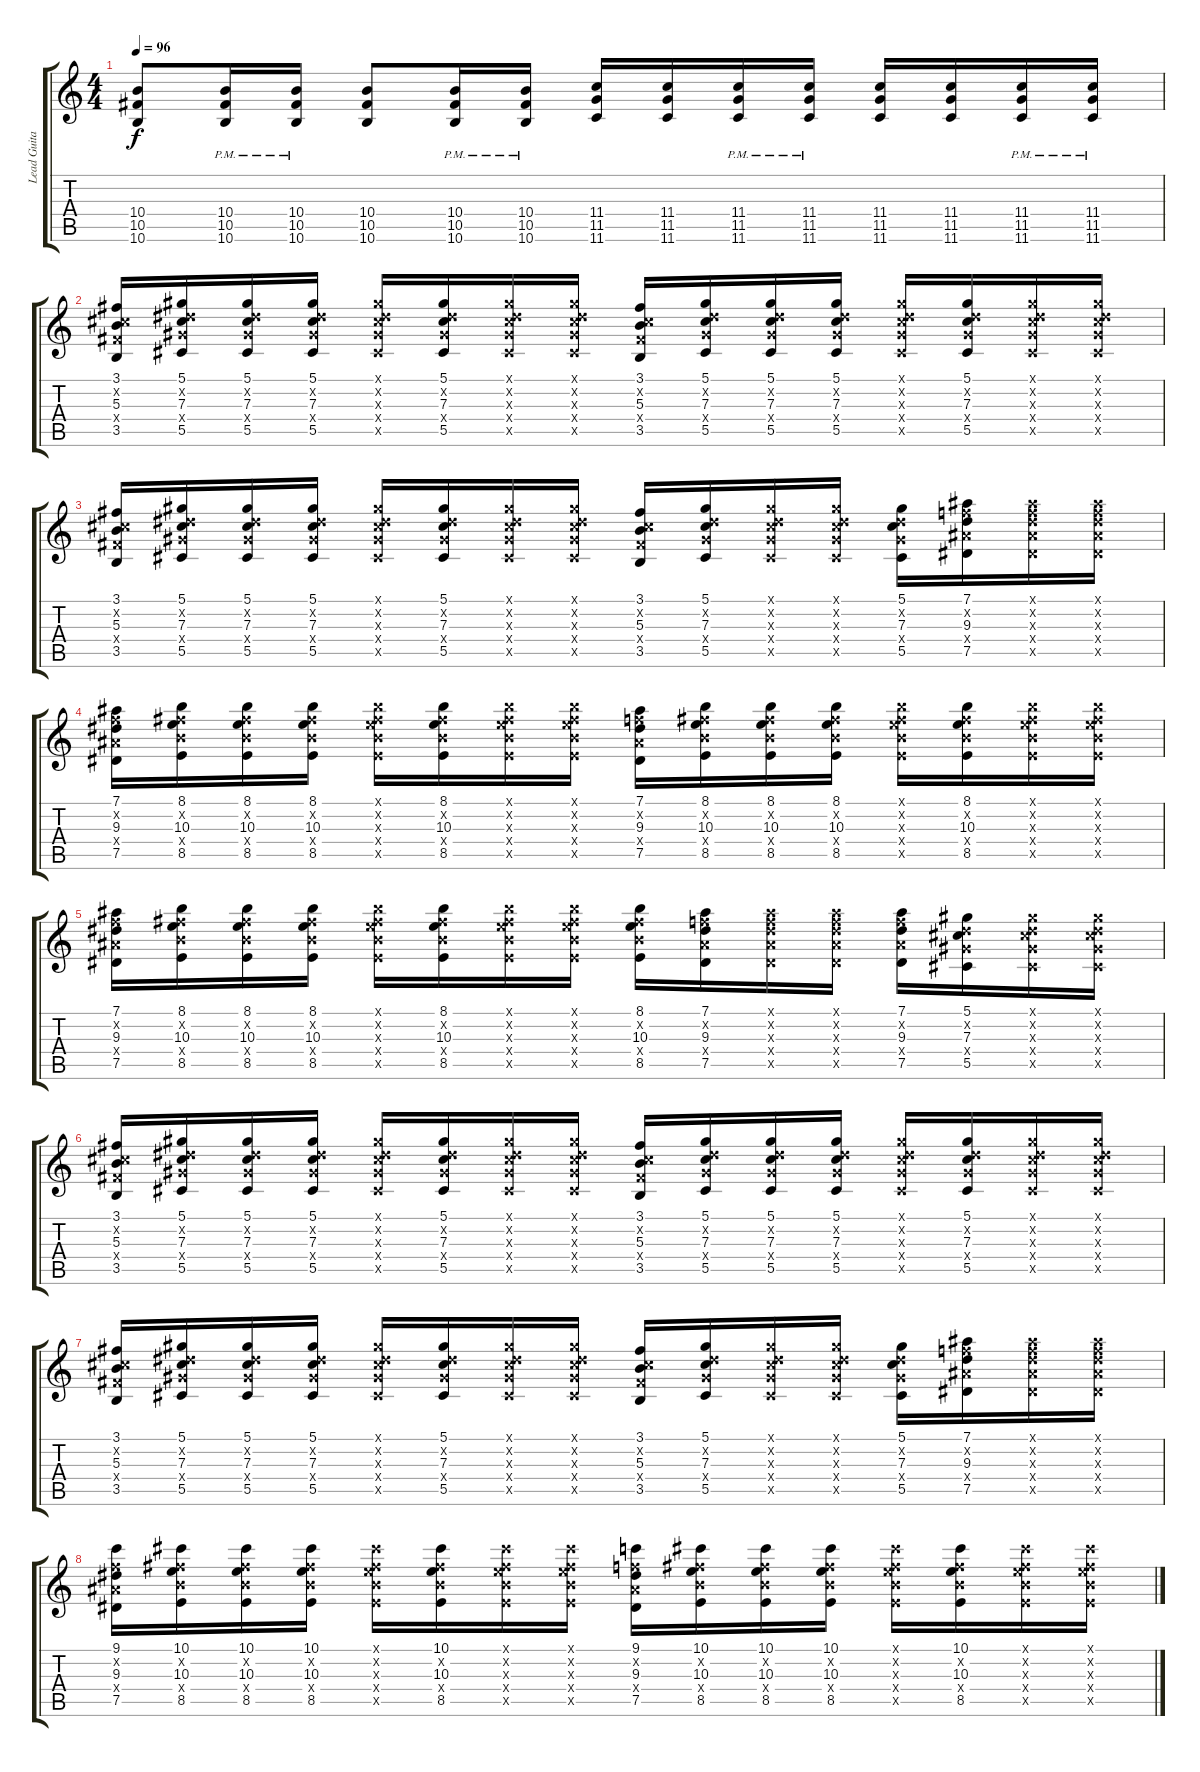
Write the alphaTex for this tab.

\track ("Lead Guitar" "Lead Guita") {instrument distortionguitar}
\staff {score tabs}
\tuning (Eb4 Bb3 Gb3 Db3 Ab2 Db2) {hide}
\ts (4 4)
\tempo 96
\clef g2
\ks c
(10.4 10.5 10.6).8{dy f} (10.4{pm} 10.5{pm} 10.6{pm}).16 (10.4{pm} 10.5{pm} 10.6{pm}).16 (10.4 10.5 10.6).8 (10.4{pm} 10.5{pm} 10.6{pm}).16 (10.4{pm} 10.5{pm} 10.6{pm}).16 (11.4 11.5 11.6).16 (11.4 11.5 11.6).16 (11.4{pm} 11.5{pm} 11.6{pm}).16 (11.4{pm} 11.5{pm} 11.6{pm}).16 (11.4 11.5 11.6).16 (11.4 11.5 11.6).16 (11.4{pm} 11.5{pm} 11.6{pm}).16 (11.4{pm} 11.5{pm} 11.6{pm}).16 |
(3.1 3.2{x} 5.3 5.4{x} 3.5).16 (5.1 5.2{x} 7.3 7.4{x} 5.5).16 (5.1 5.2{x} 7.3 7.4{x} 5.5).16 (5.1 5.2{x} 7.3 7.4{x} 5.5).16 (5.1{x} 5.2{x} 7.3{x} 7.4{x} 5.5{x}).16 (5.1 5.2{x} 7.3 7.4{x} 5.5).16 (5.1{x} 5.2{x} 7.3{x} 7.4{x} 5.5{x}).16 (5.1{x} 5.2{x} 7.3{x} 7.4{x} 5.5{x}).16 (3.1 3.2{x} 5.3 5.4{x} 3.5).16 (5.1 5.2{x} 7.3 7.4{x} 5.5).16 (5.1 5.2{x} 7.3 7.4{x} 5.5).16 (5.1 5.2{x} 7.3 7.4{x} 5.5).16 (5.1{x} 5.2{x} 7.3{x} 7.4{x} 5.5{x}).16 (5.1 5.2{x} 7.3 7.4{x} 5.5).16 (5.1{x} 5.2{x} 7.3{x} 7.4{x} 5.5{x}).16 (5.1{x} 5.2{x} 7.3{x} 7.4{x} 5.5{x}).16 |
(3.1 3.2{x} 5.3 5.4{x} 3.5).16 (5.1 5.2{x} 7.3 7.4{x} 5.5).16 (5.1 5.2{x} 7.3 7.4{x} 5.5).16 (5.1 5.2{x} 7.3 7.4{x} 5.5).16 (5.1{x} 5.2{x} 7.3{x} 7.4{x} 5.5{x}).16 (5.1 5.2{x} 7.3 7.4{x} 5.5).16 (5.1{x} 5.2{x} 7.3{x} 7.4{x} 5.5{x}).16 (5.1{x} 5.2{x} 7.3{x} 7.4{x} 5.5{x}).16 (3.1 3.2{x} 5.3 5.4{x} 3.5).16 (5.1 5.2{x} 7.3 7.4{x} 5.5).16 (5.1{x} 5.2{x} 7.3{x} 7.4{x} 5.5{x}).16 (5.1{x} 5.2{x} 7.3{x} 7.4{x} 5.5{x}).16 (5.1 5.2{x} 7.3 7.4{x} 5.5).16 (7.1 7.2{x} 9.3 9.4{x} 7.5).16 (7.1{x} 7.2{x} 9.3{x} 9.4{x} 7.5{x}).16 (7.1{x} 7.2{x} 9.3{x} 9.4{x} 7.5{x}).16 |
(7.1 7.2{x} 9.3 9.4{x} 7.5).16 (8.1 8.2{x} 10.3 10.4{x} 8.5).16 (8.1 8.2{x} 10.3 10.4{x} 8.5).16 (8.1 8.2{x} 10.3 10.4{x} 8.5).16 (8.1{x} 8.2{x} 10.3{x} 10.4{x} 8.5{x}).16 (8.1 8.2{x} 10.3 10.4{x} 8.5).16 (8.1{x} 8.2{x} 10.3{x} 10.4{x} 8.5{x}).16 (8.1{x} 8.2{x} 10.3{x} 10.4{x} 8.5{x}).16 (7.1 7.2{x} 9.3 9.4{x} 7.5).16 (8.1 8.2{x} 10.3 10.4{x} 8.5).16 (8.1 8.2{x} 10.3 10.4{x} 8.5).16 (8.1 8.2{x} 10.3 10.4{x} 8.5).16 (8.1{x} 8.2{x} 10.3{x} 10.4{x} 8.5{x}).16 (8.1 8.2{x} 10.3 10.4{x} 8.5).16 (8.1{x} 8.2{x} 10.3{x} 10.4{x} 8.5{x}).16 (8.1{x} 8.2{x} 10.3{x} 10.4{x} 8.5{x}).16 |
(7.1 7.2{x} 9.3 9.4{x} 7.5).16 (8.1 8.2{x} 10.3 10.4{x} 8.5).16 (8.1 8.2{x} 10.3 10.4{x} 8.5).16 (8.1 8.2{x} 10.3 10.4{x} 8.5).16 (8.1{x} 8.2{x} 10.3{x} 10.4{x} 8.5{x}).16 (8.1 8.2{x} 10.3 10.4{x} 8.5).16 (8.1{x} 8.2{x} 10.3{x} 10.4{x} 8.5{x}).16 (8.1{x} 8.2{x} 10.3{x} 10.4{x} 8.5{x}).16 (8.1 8.2{x} 10.3 10.4{x} 8.5).16 (7.1 7.2{x} 9.3 9.4{x} 7.5).16 (7.1{x} 7.2{x} 9.3{x} 9.4{x} 7.5{x}).16 (7.1{x} 7.2{x} 9.3{x} 9.4{x} 7.5{x}).16 (7.1 7.2{x} 9.3 9.4{x} 7.5).16 (5.1 5.2{x} 7.3 7.4{x} 5.5).16 (5.1{x} 5.2{x} 7.3{x} 7.4{x} 5.5{x}).16 (5.1{x} 5.2{x} 7.3{x} 7.4{x} 5.5{x}).16 |
(3.1 3.2{x} 5.3 5.4{x} 3.5).16 (5.1 5.2{x} 7.3 7.4{x} 5.5).16 (5.1 5.2{x} 7.3 7.4{x} 5.5).16 (5.1 5.2{x} 7.3 7.4{x} 5.5).16 (5.1{x} 5.2{x} 7.3{x} 7.4{x} 5.5{x}).16 (5.1 5.2{x} 7.3 7.4{x} 5.5).16 (5.1{x} 5.2{x} 7.3{x} 7.4{x} 5.5{x}).16 (5.1{x} 5.2{x} 7.3{x} 7.4{x} 5.5{x}).16 (3.1 3.2{x} 5.3 5.4{x} 3.5).16 (5.1 5.2{x} 7.3 7.4{x} 5.5).16 (5.1 5.2{x} 7.3 7.4{x} 5.5).16 (5.1 5.2{x} 7.3 7.4{x} 5.5).16 (5.1{x} 5.2{x} 7.3{x} 7.4{x} 5.5{x}).16 (5.1 5.2{x} 7.3 7.4{x} 5.5).16 (5.1{x} 5.2{x} 7.3{x} 7.4{x} 5.5{x}).16 (5.1{x} 5.2{x} 7.3{x} 7.4{x} 5.5{x}).16 |
(3.1 3.2{x} 5.3 5.4{x} 3.5).16 (5.1 5.2{x} 7.3 7.4{x} 5.5).16 (5.1 5.2{x} 7.3 7.4{x} 5.5).16 (5.1 5.2{x} 7.3 7.4{x} 5.5).16 (5.1{x} 5.2{x} 7.3{x} 7.4{x} 5.5{x}).16 (5.1 5.2{x} 7.3 7.4{x} 5.5).16 (5.1{x} 5.2{x} 7.3{x} 7.4{x} 5.5{x}).16 (5.1{x} 5.2{x} 7.3{x} 7.4{x} 5.5{x}).16 (3.1 3.2{x} 5.3 5.4{x} 3.5).16 (5.1 5.2{x} 7.3 7.4{x} 5.5).16 (5.1{x} 5.2{x} 7.3{x} 7.4{x} 5.5{x}).16 (5.1{x} 5.2{x} 7.3{x} 7.4{x} 5.5{x}).16 (5.1 5.2{x} 7.3 7.4{x} 5.5).16 (7.1 7.2{x} 9.3 9.4{x} 7.5).16 (7.1{x} 7.2{x} 9.3{x} 9.4{x} 7.5{x}).16 (7.1{x} 7.2{x} 9.3{x} 9.4{x} 7.5{x}).16 |
(9.1 7.2{x} 9.3 9.4{x} 7.5).16 (10.1 8.2{x} 10.3 10.4{x} 8.5).16 (10.1 8.2{x} 10.3 10.4{x} 8.5).16 (10.1 8.2{x} 10.3 10.4{x} 8.5).16 (10.1{x} 8.2{x} 10.3{x} 10.4{x} 8.5{x}).16 (10.1 8.2{x} 10.3 10.4{x} 8.5).16 (10.1{x} 8.2{x} 10.3{x} 10.4{x} 8.5{x}).16 (10.1{x} 8.2{x} 10.3{x} 10.4{x} 8.5{x}).16 (9.1 7.2{x} 9.3 9.4{x} 7.5).16 (10.1 8.2{x} 10.3 10.4{x} 8.5).16 (10.1 8.2{x} 10.3 10.4{x} 8.5).16 (10.1 8.2{x} 10.3 10.4{x} 8.5).16 (10.1{x} 8.2{x} 10.3{x} 10.4{x} 8.5{x}).16 (10.1 8.2{x} 10.3 10.4{x} 8.5).16 (10.1{x} 8.2{x} 10.3{x} 10.4{x} 8.5{x}).16 (10.1{x} 8.2{x} 10.3{x} 10.4{x} 8.5{x}).16
